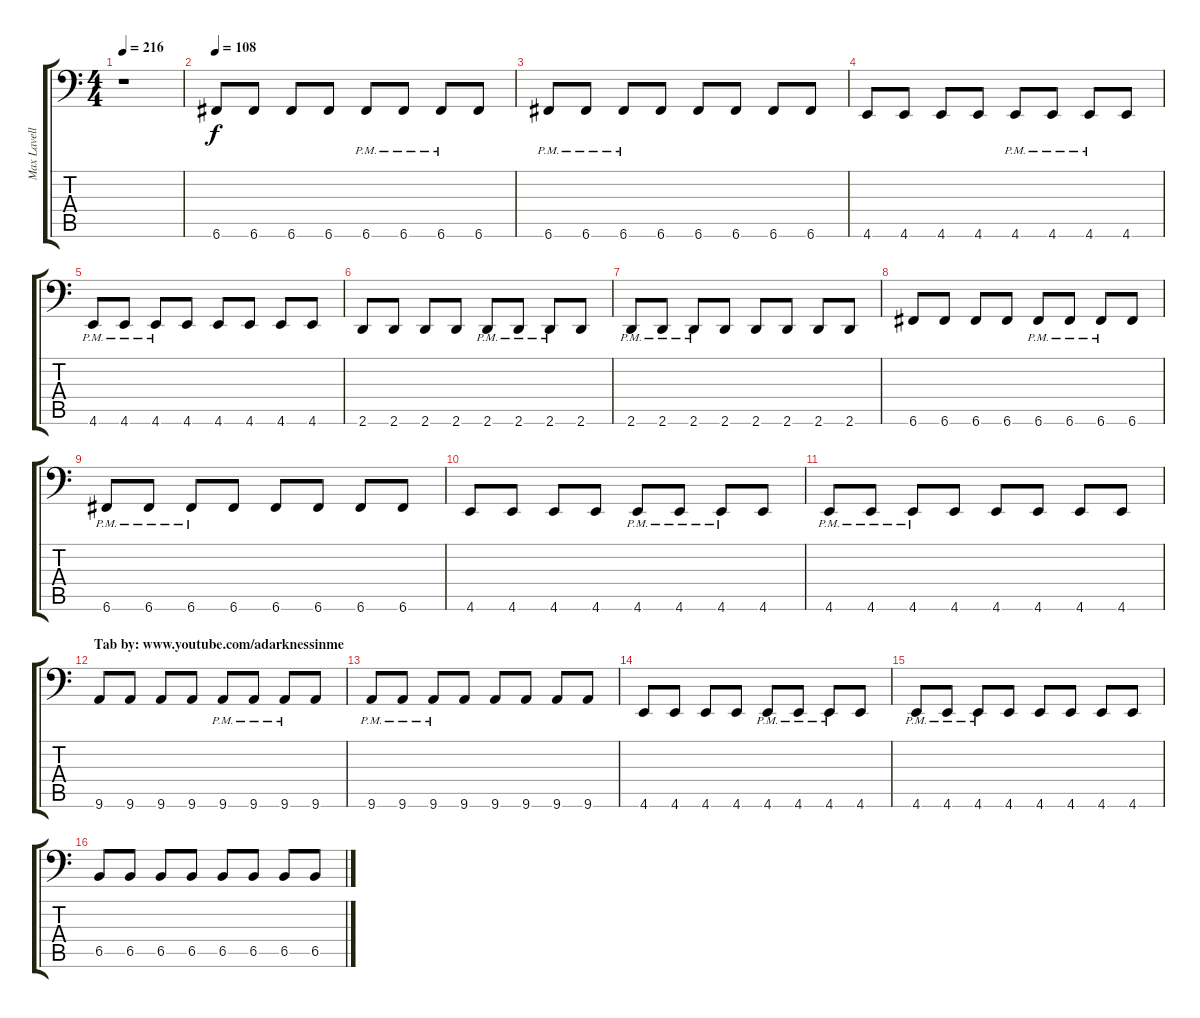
\track ("Max Lavelle" "Max Lavell") {instrument electricbasspick}
\staff {score tabs}
\tuning (C3 G2 Eb2 Bb1 F1 C1) {hide}
\ts (4 4)
\tempo 216
\clef f4
\ks c
r.1{dy f} |
\tempo 108
6.6.8 6.6.8 6.6.8 6.6.8 6.6{pm}.8 6.6{pm}.8 6.6{pm}.8 6.6.8 |
6.6{pm}.8 6.6{pm}.8 6.6{pm}.8 6.6.8 6.6.8 6.6.8 6.6.8 6.6.8 |
4.6.8 4.6.8 4.6.8 4.6.8 4.6{pm}.8 4.6{pm}.8 4.6{pm}.8 4.6.8 |
4.6{pm}.8 4.6{pm}.8 4.6{pm}.8 4.6.8 4.6.8 4.6.8 4.6.8 4.6.8 |
2.6.8 2.6.8 2.6.8 2.6.8 2.6{pm}.8 2.6{pm}.8 2.6{pm}.8 2.6.8 |
2.6{pm}.8 2.6{pm}.8 2.6{pm}.8 2.6.8 2.6.8 2.6.8 2.6.8 2.6.8 |
6.6.8 6.6.8 6.6.8 6.6.8 6.6{pm}.8 6.6{pm}.8 6.6{pm}.8 6.6.8 |
6.6{pm}.8 6.6{pm}.8 6.6{pm}.8 6.6.8 6.6.8 6.6.8 6.6.8 6.6.8 |
4.6.8 4.6.8 4.6.8 4.6.8 4.6{pm}.8 4.6{pm}.8 4.6{pm}.8 4.6.8 |
4.6{pm}.8 4.6{pm}.8 4.6{pm}.8 4.6.8 4.6.8 4.6.8 4.6.8 4.6.8 |
\section ("" "Tab by: www.youtube.com/adarknessinme")
9.6.8 9.6.8 9.6.8 9.6.8 9.6{pm}.8 9.6{pm}.8 9.6{pm}.8 9.6.8 |
9.6{pm}.8 9.6{pm}.8 9.6{pm}.8 9.6.8 9.6.8 9.6.8 9.6.8 9.6.8 |
4.6.8 4.6.8 4.6.8 4.6.8 4.6{pm}.8 4.6{pm}.8 4.6{pm}.8 4.6.8 |
4.6{pm}.8 4.6{pm}.8 4.6{pm}.8 4.6.8 4.6.8 4.6.8 4.6.8 4.6.8 |
6.5.8 6.5.8 6.5.8 6.5.8 6.5.8 6.5.8 6.5.8 6.5.8
